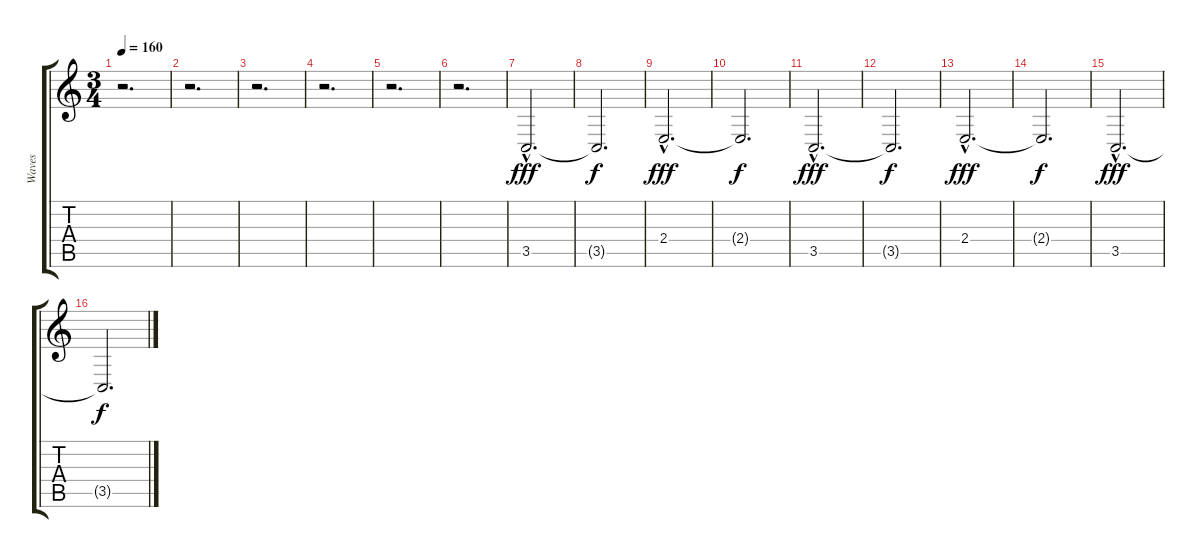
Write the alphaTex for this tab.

\track ("Waves" "Waves") {instrument seashore}
\staff {score tabs}
\tuning (E4 B3 G3 D3 A2 E2) {hide}
\ts (3 4)
\tempo 160
\clef g2
\ks c
r.2{d dy fff} |
r.2{d} |
r.2{d} |
r.2{d} |
r.2{d} |
r.2{d} |
3.5{hac}.2{d volume 12 balance 4} |
3.5{t}.2{d dy f} |
2.4{hac}.2{d dy fff} |
2.4{t}.2{d dy f} |
3.5{hac}.2{d dy fff} |
3.5{t}.2{d dy f} |
2.4{hac}.2{d dy fff} |
2.4{t}.2{d dy f} |
3.5{hac}.2{d dy fff} |
3.5{t}.2{d dy f}
